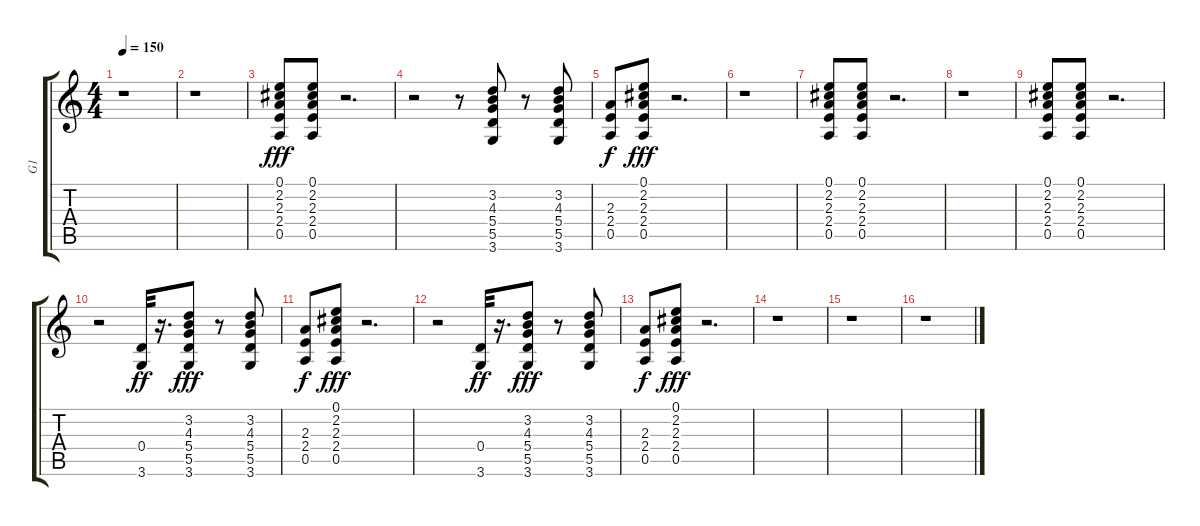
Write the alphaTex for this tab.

\track ("G1" "G1") {instrument electricguitarclean}
\staff {score tabs}
\tuning (E4 B3 G3 D3 A2 E2) {hide}
\ts (4 4)
\tempo 150
\clef g2
\ks c
r.1{dy fff instrument electricguitarclean} |
r.1 |
(0.1 2.2 2.3 2.4 0.5).8 (0.1 2.2 2.3 2.4 0.5).8 r.2{d} |
r.2 r.8 (3.2 4.3 5.4 5.5 3.6).8 r.8 (3.2 4.3 5.4 5.5 3.6).8 |
(2.3 2.4 0.5).8{dy f} (0.1 2.2 2.3 2.4 0.5).8{dy fff} r.2{d} |
r.1 |
(0.1 2.2 2.3 2.4 0.5).8 (0.1 2.2 2.3 2.4 0.5).8 r.2{d} |
r.1 |
(0.1 2.2 2.3 2.4 0.5).8 (0.1 2.2 2.3 2.4 0.5).8 r.2{d} |
r.2 (0.4 3.6).32{dy ff} r.16{d} (3.2 4.3 5.4 5.5 3.6).8{dy fff} r.8 (3.2 4.3 5.4 5.5 3.6).8 |
(2.3 2.4 0.5).8{dy f} (0.1 2.2 2.3 2.4 0.5).8{dy fff} r.2{d} |
r.2 (0.4 3.6).32{dy ff} r.16{d} (3.2 4.3 5.4 5.5 3.6).8{dy fff} r.8 (3.2 4.3 5.4 5.5 3.6).8 |
(2.3 2.4 0.5).8{dy f} (0.1 2.2 2.3 2.4 0.5).8{dy fff} r.2{d} |
r.1 |
r.1 |
r.1
